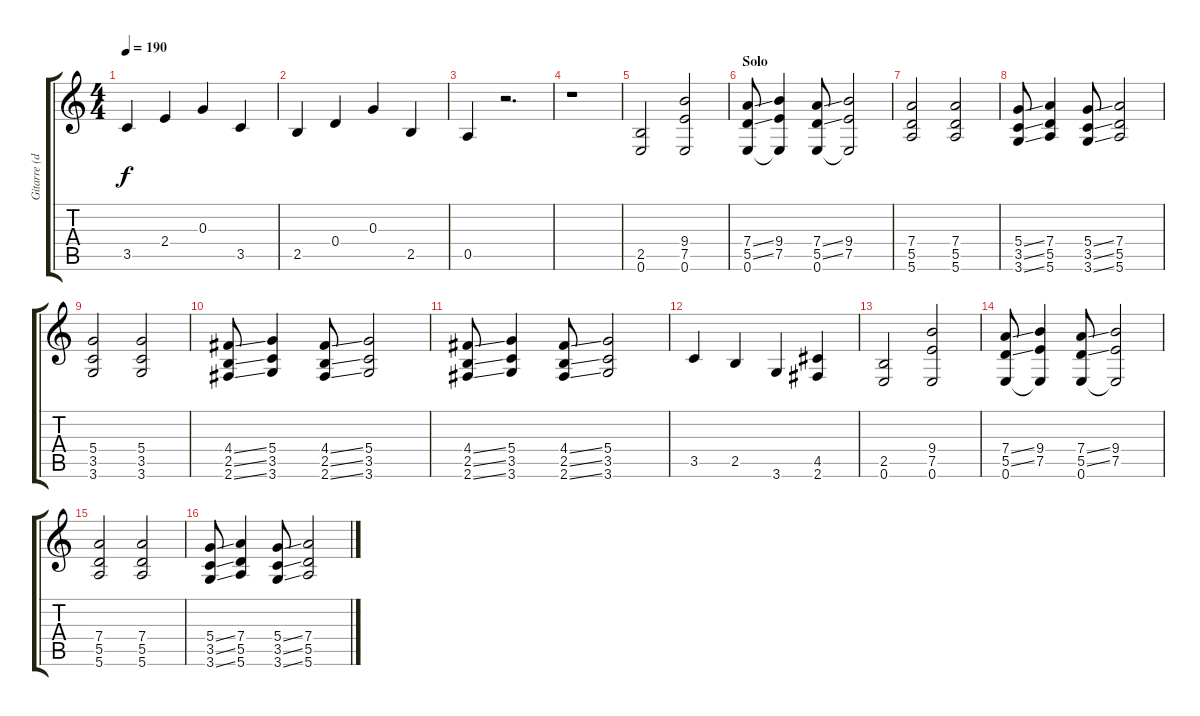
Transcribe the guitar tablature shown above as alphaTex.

\track ("Gitarre (dist.)" "Gitarre (d") {instrument distortionguitar}
\staff {score tabs}
\tuning (E4 B3 G3 D3 A2 E2) {hide}
\ts (4 4)
\tempo 190
\clef g2
\ks c
3.5.4{dy f} 2.4.4 0.3.4 3.5.4 |
2.5.4 0.4.4 0.3.4 2.5.4 |
0.5.4 r.2{d} |
r.1 |
(2.5 0.6).2 (9.4 7.5 0.6).2 |
\section ("" "Solo")
(7.4{ss} 5.5{ss} 0.6).8 (9.4 7.5 0.6{t}).4 (7.4{ss} 5.5{ss} 0.6).8 (9.4 7.5 0.6{t}).2 |
(7.4 5.5 5.6).2 (7.4 5.5 5.6).2 |
(5.4{ss} 3.5{ss} 3.6{ss}).8 (7.4 5.5 5.6).4 (5.4{ss} 3.5{ss} 3.6{ss}).8 (7.4 5.5 5.6).2 |
(5.4 3.5 3.6).2 (5.4 3.5 3.6).2 |
(4.4{ss} 2.5{ss} 2.6{ss}).8 (5.4 3.5 3.6).4 (4.4{ss} 2.5{ss} 2.6{ss}).8 (5.4 3.5 3.6).2 |
(4.4{ss} 2.5{ss} 2.6{ss}).8 (5.4 3.5 3.6).4 (4.4{ss} 2.5{ss} 2.6{ss}).8 (5.4 3.5 3.6).2 |
3.5.4 2.5.4 3.6.4 (4.5 2.6).4 |
(2.5 0.6).2 (9.4 7.5 0.6).2 |
(7.4{ss} 5.5{ss} 0.6).8 (9.4 7.5 0.6{t}).4 (7.4{ss} 5.5{ss} 0.6).8 (9.4 7.5 0.6{t}).2 |
(7.4 5.5 5.6).2 (7.4 5.5 5.6).2 |
(5.4{ss} 3.5{ss} 3.6{ss}).8 (7.4 5.5 5.6).4 (5.4{ss} 3.5{ss} 3.6{ss}).8 (7.4 5.5 5.6).2
